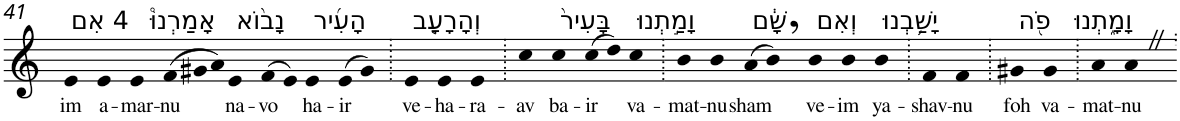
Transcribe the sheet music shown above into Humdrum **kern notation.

**kern	**text
*part1	*part1
*staff1	*staff1
*I"Piano	*
*I'Pno	*
!!LO:PB:g=z
*clefG2	*
*k[]	*
=41	=41
!LO:TX:a:t=4 אִם	!
!	!LO:LY:b
4e	im
!LO:TX:a:t=אָמַרְנוּ֩	!
!	!LO:LY:b
4e	a-
!	!LO:LY:b
4e	-mar-
*Xtuplet	*
!	!LO:LY:b
(>12f	-nu
12g#X	.
12a)	.
!LO:TX:a:t=נָב֨וֹא	!
!	!LO:LY:b
4e	na-
!	!LO:LY:b
(>8f	-vo
8e)	.
!LO:TX:a:t=הָעִ֜יר	!
!	!LO:LY:b
4e	ha-
!	!LO:LY:b
(>8e	-ir
8g#)	.
=42.	=42.
!LO:TX:a:t=וְהָרָעָ֤ב	!
!	!LO:LY:b
4e	ve-
!	!LO:LY:b
4e	-ha-
!	!LO:LY:b
4e	-ra-
=43.	=43.
!	!LO:LY:b
4cc	-av
!LO:TX:a:t=בָּעִיר֙	!
!	!LO:LY:b
4cc	ba-
!	!LO:LY:b
(>8cc	-ir
8dd)	.
!LO:TX:a:t=וָמַ֣תְנוּ	!
!	!LO:LY:b
4cc	va-
=44.	=44.
!	!LO:LY:b
4b	-mat-
!	!LO:LY:b
4b	-nu
!LO:TX:a:t=שָׁ֔ם	!
!	!LO:LY:b
(>8a	sham
8b,)	.
!LO:TX:a:t=וְאִם	!
!	!LO:LY:b
4b	ve-
!	!LO:LY:b
4b	-im
!LO:TX:a:t=יָשַׁ֥בְנוּ	!
!	!LO:LY:b
4b	ya-
=45.	=45.
!	!LO:LY:b
4f	-shav-
!	!LO:LY:b
4f	-nu
=46.	=46.
!LO:TX:a:t=פֹ֖ה	!
!	!LO:LY:b
4g#X	foh
!LO:TX:a:t=וָמָ֑תְנוּ	!
!	!LO:LY:b
4g#	va-
=46X1.	=46X1.
!	!LO:LY:b
4a	-mat-
!	!LO:LY:b
4aZ	-nu
=.	=.
*-	*-
